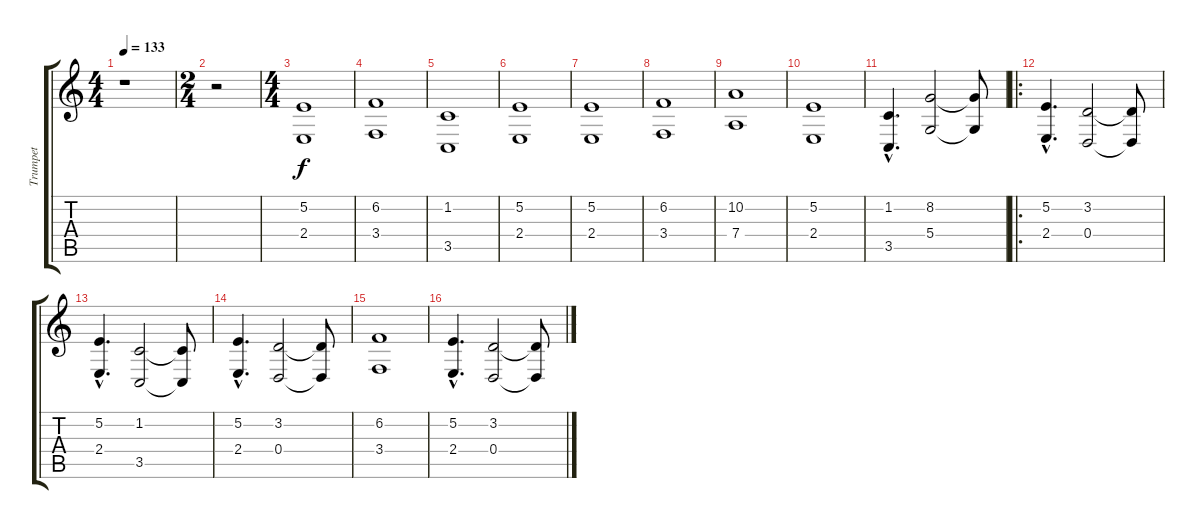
\track ("Trumpet" "Trumpet") {instrument trombone}
\staff {score tabs}
\tuning (E4 B3 G3 D3 A2 E2) {hide}
\ts (4 4)
\tempo 133
\clef g2
\ks c
r.1{dy f} |
\ts (2 4)
r.2 |
\ts (4 4)
(5.2 2.4).1 |
(6.2 3.4).1 |
(1.2 3.5).1 |
(5.2 2.4).1 |
(5.2 2.4).1 |
(6.2 3.4).1 |
(10.2 7.4).1 |
(5.2 2.4).1 |
(1.2{hac} 3.5{hac}).4{d} (8.2 5.4).2 (8.2{t} 5.4{t}).8 |
\ro
(5.2{hac} 2.4{hac}).4{d} (3.2 0.4).2 (3.2{t} 0.4{t}).8 |
(5.2{hac} 2.4{hac}).4{d} (1.2 3.5).2 (1.2{t} 3.5{t}).8 |
(5.2{hac} 2.4{hac}).4{d} (3.2 0.4).2 (3.2{t} 0.4{t}).8 |
(6.2 3.4).1 |
(5.2{hac} 2.4{hac}).4{d} (3.2 0.4).2 (3.2{t} 0.4{t}).8
